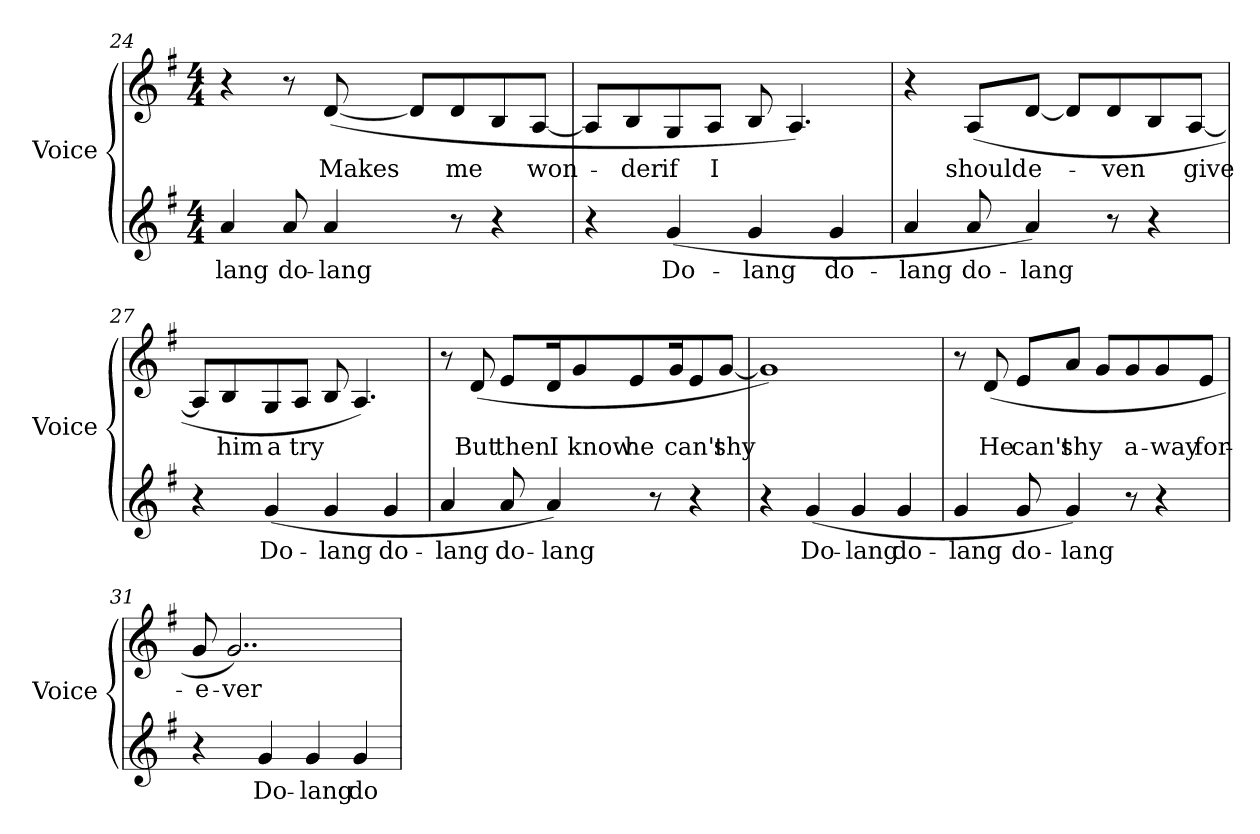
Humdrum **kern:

**kern	**text	**kern	**text
*part2	*part2	*part1	*part1
*staff2	*staff2	*staff1	*staff1
*I"Voice	*	*I"Voice	*
*I'Voice	*	*I'Voice	*
*clefG2	*	*clefG2	*
*k[f#]	*	*k[f#]	*
*G:	*	*G:	*
*M4/4	*	*M4/4	*
=24	=24	=24	=24
!	!LO:LY:b:color=#000000	!	!
4ai/	-lang	4r	.
!	!LO:LY:b:color=#000000	!	!
8ai/	do-	8r	.
!	!LO:LY:b:color=#000000	!	!
!	!	!	!LO:LY:b:color=#000000
4ai/	-lang	([8di/	Makes
.	.	8di/L]	.
!	!	!	!LO:LY:b:color=#000000
8r	.	8di/	me
4r	.	8Bi/	.
!	!	!	!LO:LY:b:color=#000000
.	.	[8Ai/J	won-
=25	=25	=25	=25
4r	.	8Ai/L]	.
!	!	!	!LO:LY:b:color=#000000
.	.	8Bi/	-der
!	!LO:LY:b:color=#000000	!	!
!	!	!	!LO:LY:b:color=#000000
(4gi/	Do-	8Gi/	if
!	!	!	!LO:LY:b:color=#000000
.	.	8Ai/J	I
!	!LO:LY:b:color=#000000	!	!
4gi/	-lang	8Bi/	.
.	.	4.Ai/)	.
!	!LO:LY:b:color=#000000	!	!
4gi/	do-	.	.
!!LO:LB:g=z
=26	=26	=26	=26
!	!LO:LY:b:color=#000000	!	!
4ai/	-lang	4r	.
!	!LO:LY:b:color=#000000	!	!
!	!	!	!LO:LY:b:color=#000000
8ai/	do-	(8Ai/L	should
!	!LO:LY:b:color=#000000	!	!
!	!	!	!LO:LY:b:color=#000000
4ai/)	-lang	[8di/J	e-
.	.	8di/L]	.
!	!	!	!LO:LY:b:color=#000000
8r	.	8di/	-ven
4r	.	8Bi/	.
!	!	!	!LO:LY:b:color=#000000
.	.	[8Ai/J	give
=27	=27	=27	=27
4r	.	8Ai/L]	.
!	!	!	!LO:LY:b:color=#000000
.	.	8Bi/	him
!	!LO:LY:b:color=#000000	!	!
!	!	!	!LO:LY:b:color=#000000
(4gi/	Do-	8Gi/	a
!	!	!	!LO:LY:b:color=#000000
.	.	8Ai/J	try
!	!LO:LY:b:color=#000000	!	!
4gi/	-lang	8Bi/	.
.	.	4.Ai/)	.
!	!LO:LY:b:color=#000000	!	!
4gi/	do-	.	.
=28	=28	=28	=28
!	!LO:LY:b:color=#000000	!	!
4ai/	-lang	8r	.
!	!	!	!LO:LY:b:color=#000000
.	.	(8di/	But
!	!LO:LY:b:color=#000000	!	!
!	!	!	!LO:LY:b:color=#000000
8ai/	do-	8ei/L	then
!	!LO:LY:b:color=#000000	!	!
!	!	!	!LO:LY:b:color=#000000
4ai/)	-lang	16di/k	I
!	!	!	!LO:LY:b:color=#000000
.	.	8gi/	know
!	!	!	!LO:LY:b:color=#000000
.	.	8ei/	he
8r	.	.	.
!	!	!	!LO:LY:b:color=#000000
.	.	16gi/k	can't
4r	.	8ei/	.
!	!	!	!LO:LY:b:color=#000000
.	.	[8gi/J	shy
=29	=29	=29	=29
4r	.	1gi])	.
!	!LO:LY:b:color=#000000	!	!
(4gi/	Do-	.	.
!	!LO:LY:b:color=#000000	!	!
4gi/	-lang	.	.
!	!LO:LY:b:color=#000000	!	!
4gi/	do-	.	.
!!LO:LB:g=z
=30	=30	=30	=30
!	!LO:LY:b:color=#000000	!	!
4gi/	-lang	8r	.
!	!	!	!LO:LY:b:color=#000000
.	.	(8di/	He
!	!LO:LY:b:color=#000000	!	!
!	!	!	!LO:LY:b:color=#000000
8gi/	do-	8ei/L	can't
!	!LO:LY:b:color=#000000	!	!
!	!	!	!LO:LY:b:color=#000000
4gi/)	-lang	8ai/J	shy
.	.	8gi/L	.
!	!	!	!LO:LY:b:color=#000000
8r	.	8gi/	a-
!	!	!	!LO:LY:b:color=#000000
4r	.	8gi/	-way
!	!	!	!LO:LY:b:color=#000000
.	.	8ei/J	for-
=31	=31	=31	=31
!	!	!	!LO:LY:b:color=#000000
4r	.	8gi/	-e-
!	!	!	!LO:LY:b:color=#000000
.	.	2..gi/)	-ver
!	!LO:LY:b:color=#000000	!	!
4gi/	Do-	.	.
!	!LO:LY:b:color=#000000	!	!
4gi/	-lang	.	.
!	!LO:LY:b:color=#000000	!	!
4gi/	do-	.	.
=	=	=	=
*-	*-	*-	*-
